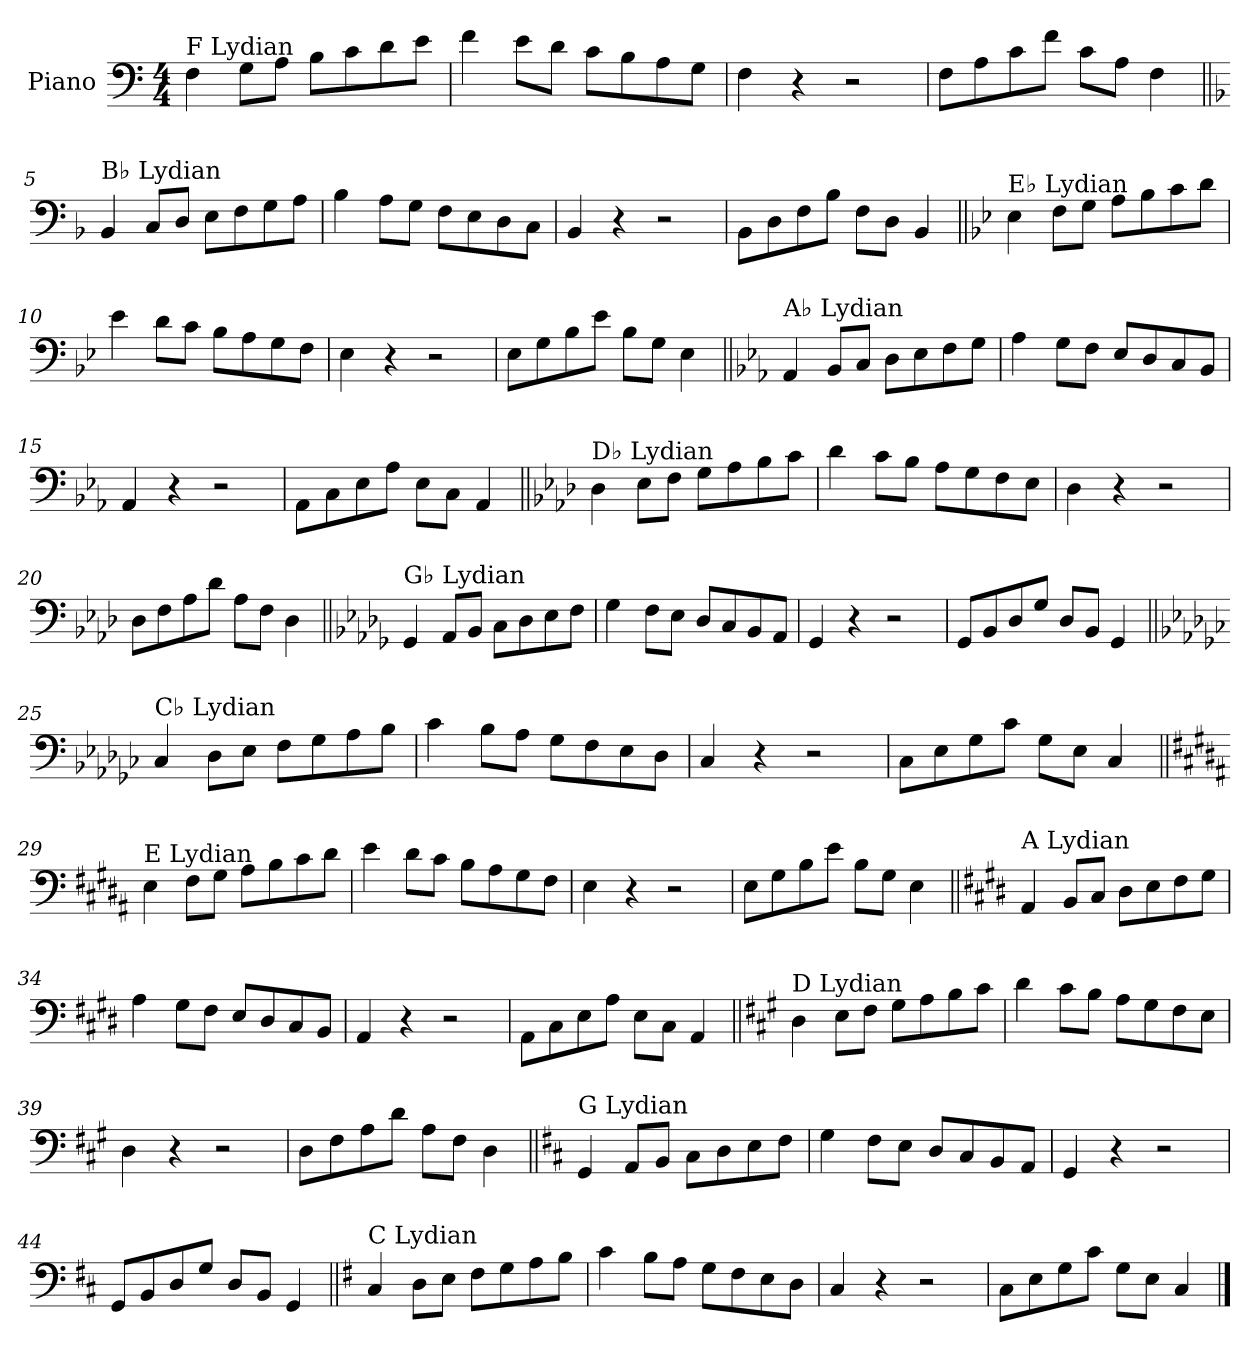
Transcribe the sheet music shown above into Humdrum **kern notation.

**kern
*part1
*staff1
*I"Piano
*I'Pno.
*clefF4
*k[]
*M4/4
=1
!LO:TX:a:t=F Lydian
4F\
8G\L
8A\J
8B\L
8c\
8d\
8e\J
=2
4f\
8e\L
8d\J
8c\L
8B\
8A\
8G\J
=3
4F\
4r
2r
=4
8F\L
8A\
8c\
8f\J
8c\L
8A\J
4F\
!!LO:LB:g=z
=5||
*k[b-]
!LO:TX:a:t=B♭ Lydian
4BB-/
8C/L
8D/J
8E\L
8F\
8G\
8A\J
=6
4B-\
8A\L
8G\J
8F\L
8E\
8D\
8C\J
=7
4BB-/
4r
2r
=8
8BB-\L
8D\
8F\
8B-\J
8F\L
8D\J
4BB-/
!!LO:LB:g=z
=9||
*k[b-e-]
!LO:TX:a:t=E♭ Lydian
4E-\
8F\L
8G\J
8A\L
8B-\
8c\
8d\J
=10
4e-\
8d\L
8c\J
8B-\L
8A\
8G\
8F\J
=11
4E-\
4r
2r
=12
8E-\L
8G\
8B-\
8e-\J
8B-\L
8G\J
4E-\
!!LO:LB:g=z
=13||
*k[b-e-a-]
!LO:TX:a:t=A♭ Lydian
4AA-/
8BB-/L
8C/J
8D\L
8E-\
8F\
8G\J
=14
4A-\
8G\L
8F\J
8E-/L
8D/
8C/
8BB-/J
=15
4AA-/
4r
2r
=16
8AA-\L
8C\
8E-\
8A-\J
8E-\L
8C\J
4AA-/
!!LO:LB:g=z
=17||
*k[b-e-a-d-]
!LO:TX:a:t=D♭ Lydian
4D-\
8E-\L
8F\J
8G\L
8A-\
8B-\
8c\J
=18
4d-\
8c\L
8B-\J
8A-\L
8G\
8F\
8E-\J
=19
4D-\
4r
2r
=20
8D-\L
8F\
8A-\
8d-\J
8A-\L
8F\J
4D-\
!!LO:LB:g=z
=21||
*k[b-e-a-d-g-]
!LO:TX:a:t=G♭ Lydian
4GG-/
8AA-/L
8BB-/J
8C\L
8D-\
8E-\
8F\J
=22
4G-\
8F\L
8E-\J
8D-/L
8C/
8BB-/
8AA-/J
=23
4GG-/
4r
2r
=24
8GG-/L
8BB-/
8D-/
8G-/J
8D-/L
8BB-/J
4GG-/
!!LO:LB:g=z
=25||
*k[b-e-a-d-g-c-]
!LO:TX:a:t=C♭ Lydian
4C-/
8D-\L
8E-\J
8F\L
8G-\
8A-\
8B-\J
=26
4c-\
8B-\L
8A-\J
8G-\L
8F\
8E-\
8D-\J
=27
4C-/
4r
2r
=28
8C-\L
8E-\
8G-\
8c-\J
8G-\L
8E-\J
4C-/
!!LO:LB:g=z
=29||
*k[f#c#g#d#a#]
!LO:TX:a:t=E Lydian
4E\
8F#\L
8G#\J
8A#\L
8B\
8c#\
8d#\J
=30
4e\
8d#\L
8c#\J
8B\L
8A#\
8G#\
8F#\J
=31
4E\
4r
2r
=32
8E\L
8G#\
8B\
8e\J
8B\L
8G#\J
4E\
!!LO:LB:g=z
=33||
*k[f#c#g#d#]
!LO:TX:a:t=A Lydian
4AA/
8BB/L
8C#/J
8D#\L
8E\
8F#\
8G#\J
=34
4A\
8G#\L
8F#\J
8E/L
8D#/
8C#/
8BB/J
=35
4AA/
4r
2r
=36
8AA\L
8C#\
8E\
8A\J
8E\L
8C#\J
4AA/
!!LO:LB:g=z
=37||
*k[f#c#g#]
!LO:TX:a:t=D Lydian
4D\
8E\L
8F#\J
8G#\L
8A\
8B\
8c#\J
=38
4d\
8c#\L
8B\J
8A\L
8G#\
8F#\
8E\J
=39
4D\
4r
2r
=40
8D\L
8F#\
8A\
8d\J
8A\L
8F#\J
4D\
!!LO:LB:g=z
=41||
*k[f#c#]
!LO:TX:a:t=G Lydian
4GG/
8AA/L
8BB/J
8C#\L
8D\
8E\
8F#\J
=42
4G\
8F#\L
8E\J
8D/L
8C#/
8BB/
8AA/J
=43
4GG/
4r
2r
=44
8GG/L
8BB/
8D/
8G/J
8D/L
8BB/J
4GG/
!!LO:LB:g=z
=45||
*k[f#]
!LO:TX:a:t=C Lydian
4C/
8D\L
8E\J
8F#\L
8G\
8A\
8B\J
=46
4c\
8B\L
8A\J
8G\L
8F#\
8E\
8D\J
=47
4C/
4r
2r
=48
8C\L
8E\
8G\
8c\J
8G\L
8E\J
4C/
==
*-
